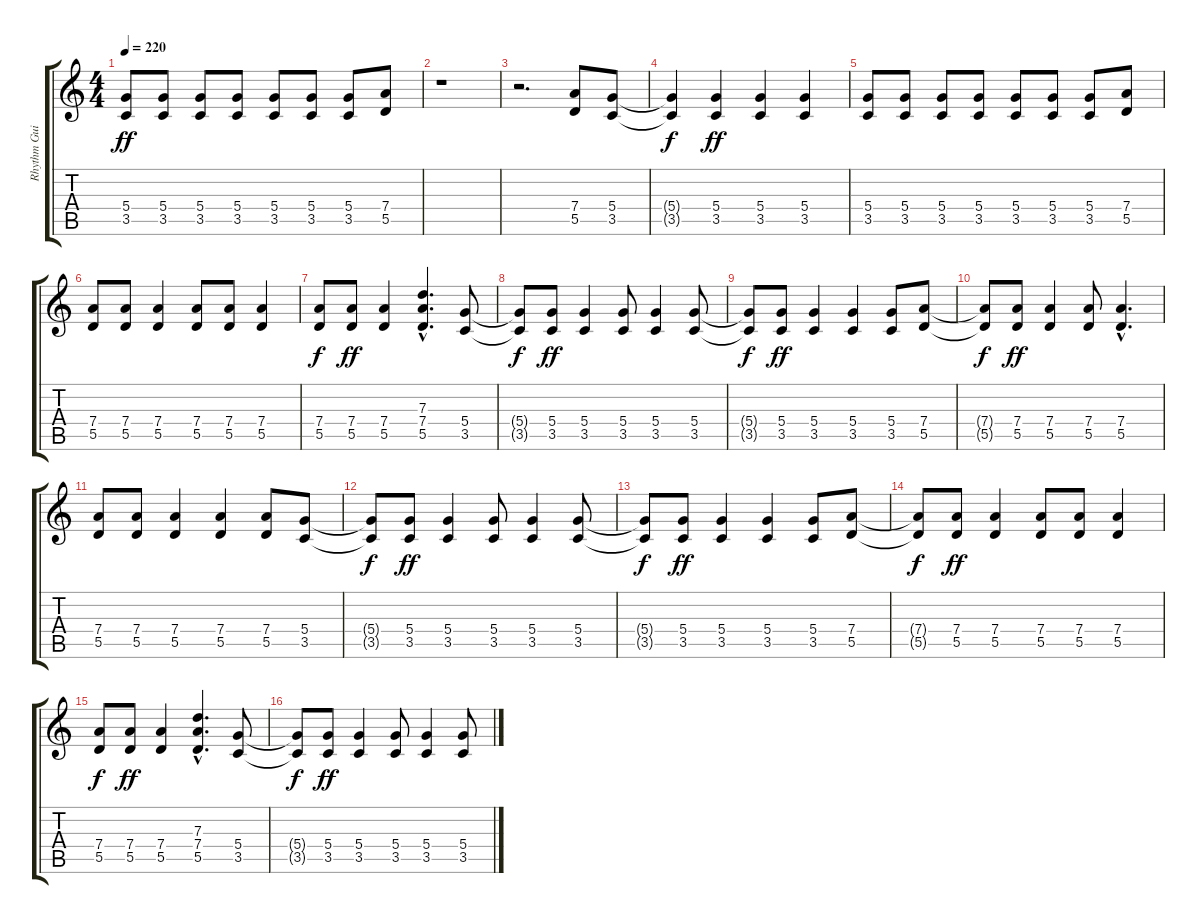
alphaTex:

\track ("Rhythm Guitar" "Rhythm Gui") {instrument overdrivenguitar}
\staff {score tabs}
\tuning (E4 B3 G3 D3 A2 E2) {hide}
\ts (4 4)
\tempo 220
\clef g2
\ks c
(5.4 3.5).8{dy ff} (5.4 3.5).8 (5.4 3.5).8 (5.4 3.5).8 (5.4 3.5).8 (5.4 3.5).8 (5.4 3.5).8 (7.4 5.5).8 |
r.1 |
r.2{d} (7.4 5.5).8 (5.4 3.5).8 |
(5.4{t} 3.5{t}).4{dy f} (5.4 3.5).4{dy ff} (5.4 3.5).4 (5.4 3.5).4 |
(5.4 3.5).8 (5.4 3.5).8 (5.4 3.5).8 (5.4 3.5).8 (5.4 3.5).8 (5.4 3.5).8 (5.4 3.5).8 (7.4 5.5).8 |
(7.4 5.5).8 (7.4 5.5).8 (7.4 5.5).4 (7.4 5.5).8 (7.4 5.5).8 (7.4 5.5).4 |
(7.4 5.5).8{dy f} (7.4 5.5).8{dy ff} (7.4 5.5).4 (7.3{hac} 7.4{hac} 5.5{hac}).4{d} (5.4 3.5).8 |
(5.4{t} 3.5{t}).8{dy f} (5.4 3.5).8{dy ff} (5.4 3.5).4 (5.4 3.5).8 (5.4 3.5).4 (5.4 3.5).8 |
(5.4{t} 3.5{t}).8{dy f} (5.4 3.5).8{dy ff} (5.4 3.5).4 (5.4 3.5).4 (5.4 3.5).8 (7.4 5.5).8 |
(7.4{t} 5.5{t}).8{dy f} (7.4 5.5).8{dy ff} (7.4 5.5).4 (7.4 5.5).8 (7.4{hac} 5.5{hac}).4{d} |
(7.4 5.5).8 (7.4 5.5).8 (7.4 5.5).4 (7.4 5.5).4 (7.4 5.5).8 (5.4 3.5).8 |
(5.4{t} 3.5{t}).8{dy f} (5.4 3.5).8{dy ff} (5.4 3.5).4 (5.4 3.5).8 (5.4 3.5).4 (5.4 3.5).8 |
(5.4{t} 3.5{t}).8{dy f} (5.4 3.5).8{dy ff} (5.4 3.5).4 (5.4 3.5).4 (5.4 3.5).8 (7.4 5.5).8 |
(7.4{t} 5.5{t}).8{dy f} (7.4 5.5).8{dy ff} (7.4 5.5).4 (7.4 5.5).8 (7.4 5.5).8 (7.4 5.5).4 |
(7.4 5.5).8{dy f} (7.4 5.5).8{dy ff} (7.4 5.5).4 (7.3{hac} 7.4{hac} 5.5{hac}).4{d} (5.4 3.5).8 |
(5.4{t} 3.5{t}).8{dy f} (5.4 3.5).8{dy ff} (5.4 3.5).4 (5.4 3.5).8 (5.4 3.5).4 (5.4 3.5).8
